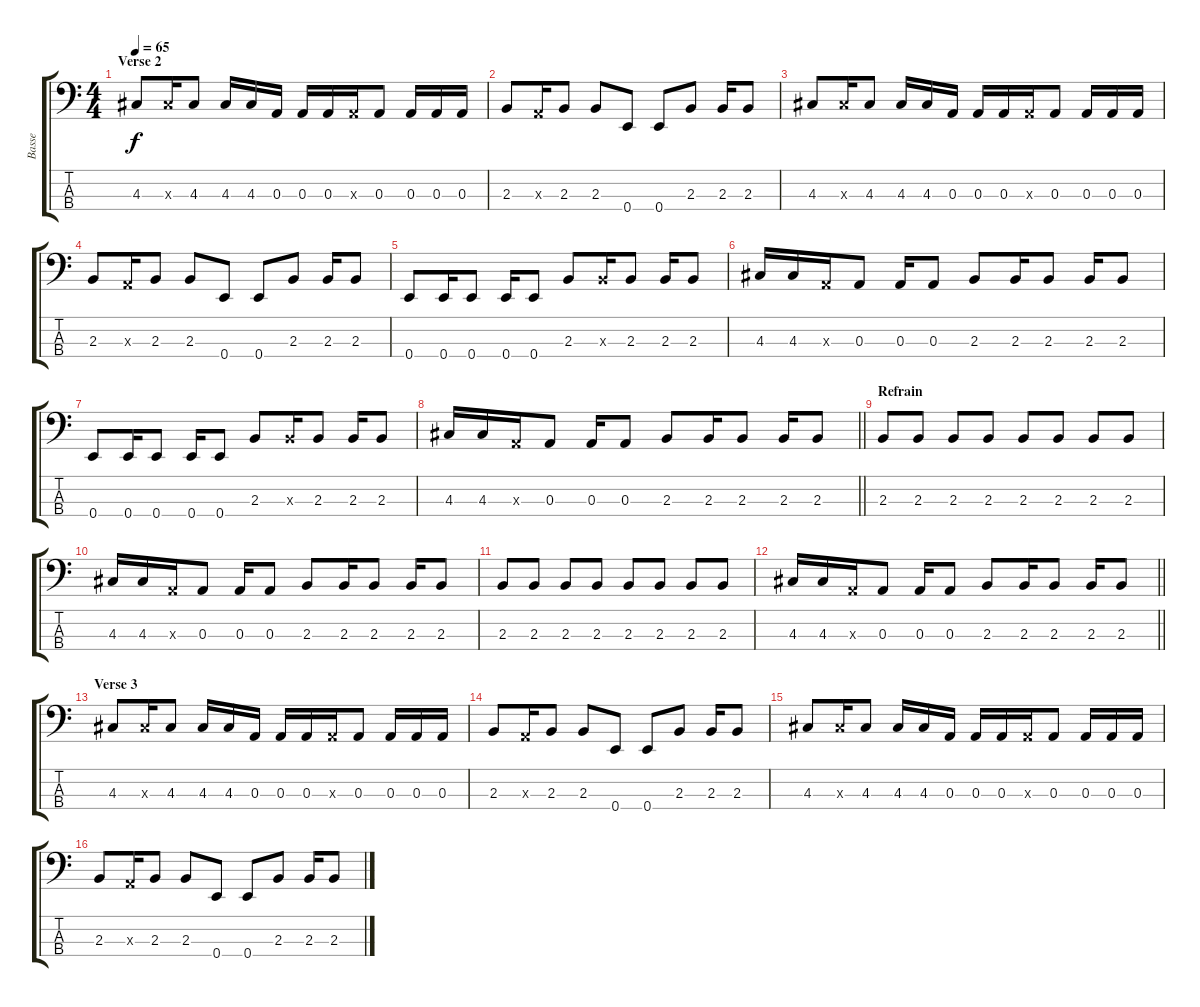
\track ("Basse" "Basse") {instrument electricbassfinger}
\staff {score tabs}
\tuning (G2 D2 A1 E1) {hide}
\ts (4 4)
\section ("" "Verse 2")
\tempo 65
\clef f4
\ks c
4.3.8{dy f} 4.3{x}.16 4.3.8 4.3.16 4.3.16 0.3.16 0.3.16 0.3.16 0.3{x}.16 0.3.8 0.3.16 0.3.16 0.3.16 |
2.3.8 0.3{x}.16 2.3.8 2.3.8 0.4.8 0.4.8 2.3.8 2.3.16 2.3.8 |
4.3.8 4.3{x}.16 4.3.8 4.3.16 4.3.16 0.3.16 0.3.16 0.3.16 0.3{x}.16 0.3.8 0.3.16 0.3.16 0.3.16 |
2.3.8 0.3{x}.16 2.3.8 2.3.8 0.4.8 0.4.8 2.3.8 2.3.16 2.3.8 |
0.4.8 0.4.16 0.4.8 0.4.16 0.4.8 2.3.8 2.3{x}.16 2.3.8 2.3.16 2.3.8 |
4.3.16 4.3.16 0.3{x}.16 0.3.8 0.3.16 0.3.8 2.3.8 2.3.16 2.3.8 2.3.16 2.3.8 |
0.4.8 0.4.16 0.4.8 0.4.16 0.4.8 2.3.8 2.3{x}.16 2.3.8 2.3.16 2.3.8 |
\barLineRight lightlight
4.3.16 4.3.16 0.3{x}.16 0.3.8 0.3.16 0.3.8 2.3.8 2.3.16 2.3.8 2.3.16 2.3.8 |
\section ("" "Refrain")
2.3.8 2.3.8 2.3.8 2.3.8 2.3.8 2.3.8 2.3.8 2.3.8 |
4.3.16 4.3.16 0.3{x}.16 0.3.8 0.3.16 0.3.8 2.3.8 2.3.16 2.3.8 2.3.16 2.3.8 |
2.3.8 2.3.8 2.3.8 2.3.8 2.3.8 2.3.8 2.3.8 2.3.8 |
\barLineRight lightlight
4.3.16 4.3.16 0.3{x}.16 0.3.8 0.3.16 0.3.8 2.3.8 2.3.16 2.3.8 2.3.16 2.3.8 |
\section ("" "Verse 3")
4.3.8 4.3{x}.16 4.3.8 4.3.16 4.3.16 0.3.16 0.3.16 0.3.16 0.3{x}.16 0.3.8 0.3.16 0.3.16 0.3.16 |
2.3.8 0.3{x}.16 2.3.8 2.3.8 0.4.8 0.4.8 2.3.8 2.3.16 2.3.8 |
4.3.8 4.3{x}.16 4.3.8 4.3.16 4.3.16 0.3.16 0.3.16 0.3.16 0.3{x}.16 0.3.8 0.3.16 0.3.16 0.3.16 |
2.3.8 0.3{x}.16 2.3.8 2.3.8 0.4.8 0.4.8 2.3.8 2.3.16 2.3.8
